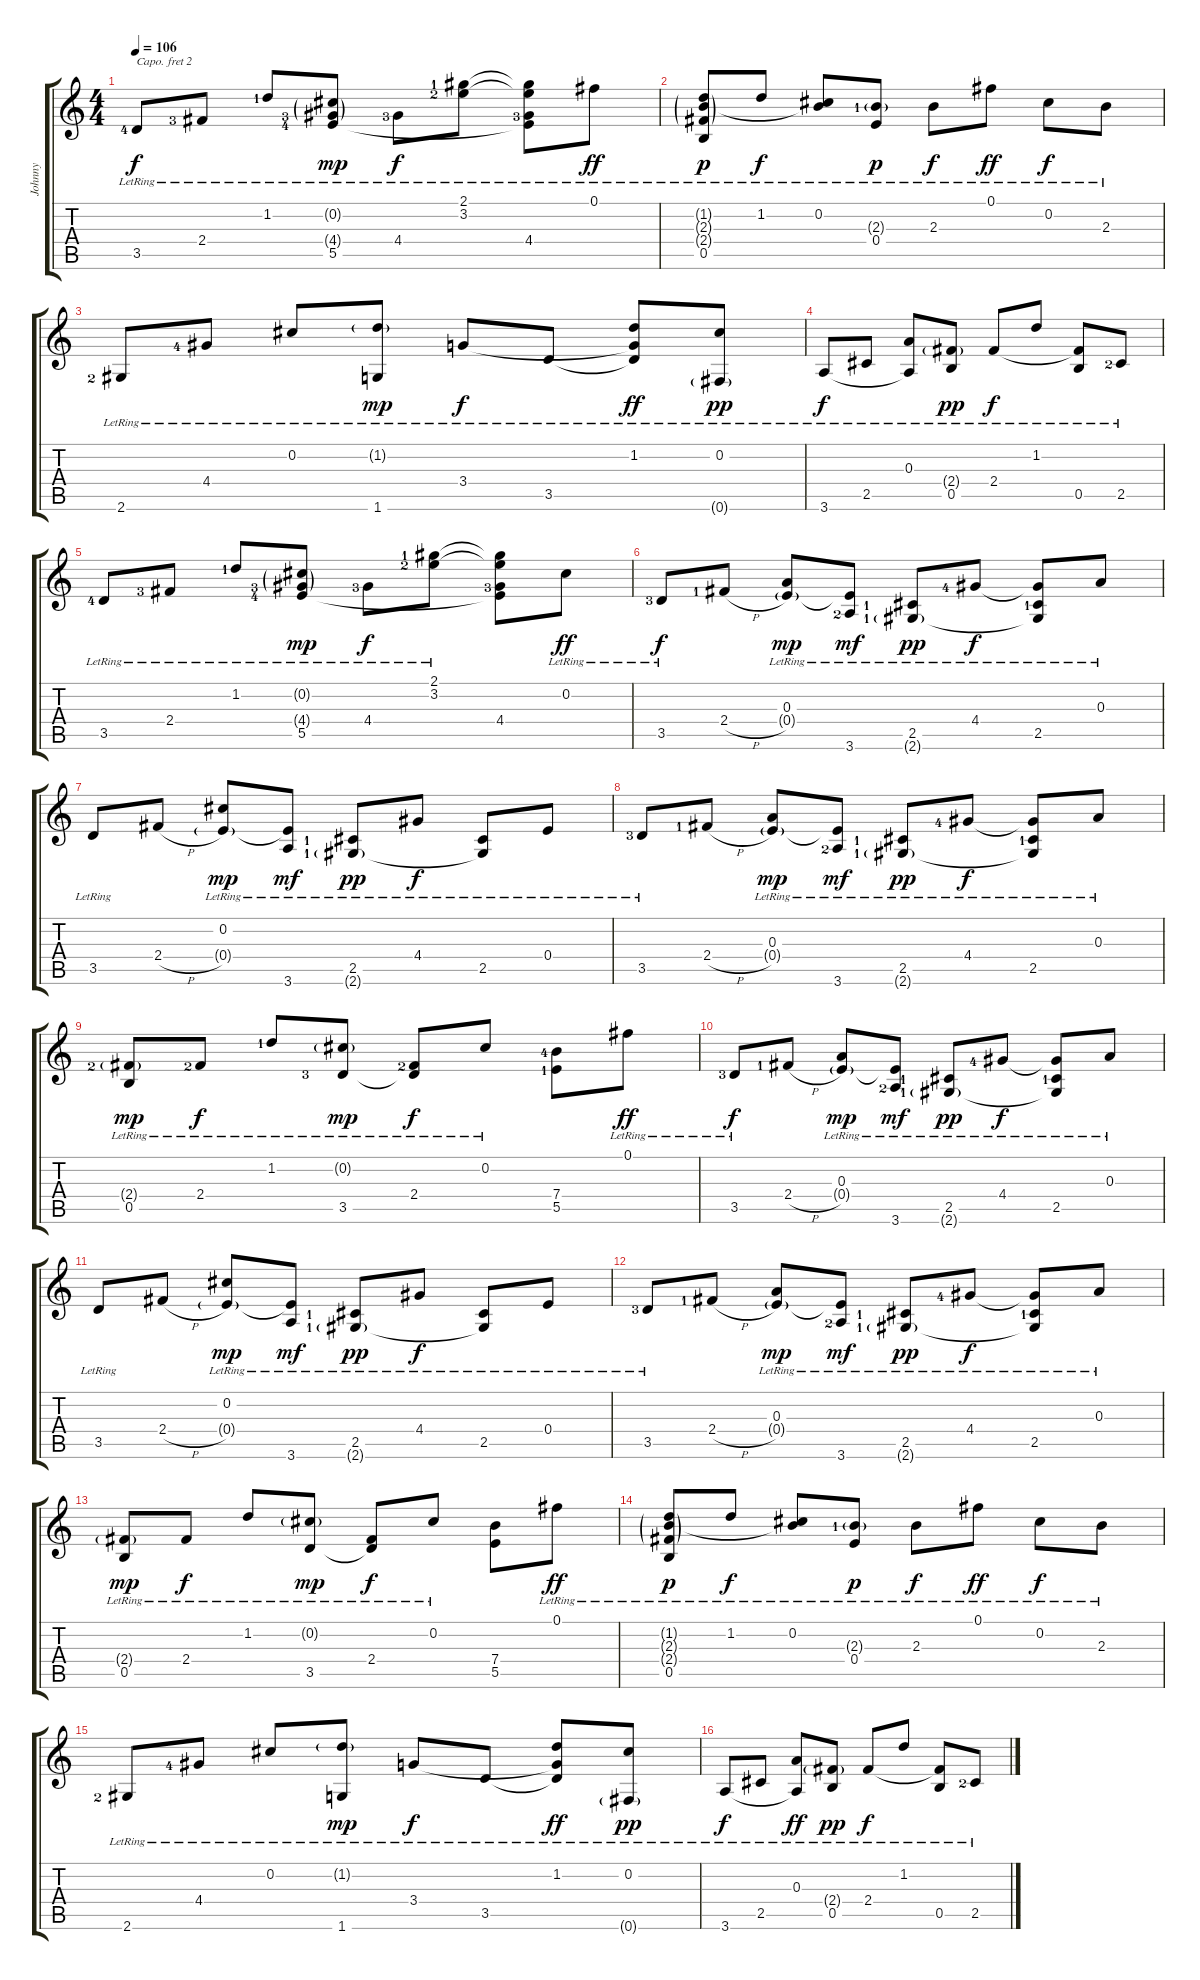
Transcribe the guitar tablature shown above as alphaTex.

\track ("Johnny" "Johnny") {instrument electricguitarclean}
\staff {score tabs}
\capo 2
\tuning (E4 B3 G3 D3 A2 E2) {hide}
\ts (4 4)
\tempo 106
\clef g2
\ks c
3.5{lr lf 5}.8{dy f} 2.4{lr lf 4}.8 1.2{lr lf 2}.8 (0.2{g lr} 4.4{g lr lf 4} 5.5{lr lf 5}).8{dy mp} 4.4{lr lf 4}.8{dy f} (2.1{lr lf 2} 3.2{lr lf 3}).8 (2.1{t} 3.2{t} 4.4{lr lf 4} 5.5{t}).8 0.1{lr}.8{dy ff} |
(1.2{g lr} 2.3{g lr} 2.4{g lr} 0.5{lr}).8{dy p} 1.2{lr}.8{dy f} (0.2{lr} 2.3{t}).8 (2.3{g lr lf 2} 0.4{lr}).8{dy p} 2.3{lr}.8{dy f} 0.1{lr}.8{dy ff} 0.2{lr}.8{dy f} 2.3{lr}.8 |
2.6{lr lf 3}.8 4.4{lr lf 5}.8 0.2{lr}.8 (1.2{g lr} 1.6{lr}).8{dy mp} 3.4{lr}.8{dy f} 3.5{lr}.8 (1.2{lr} 3.4{t} 3.5{t}).8{dy ff} (0.2{lr} 0.6{g lr}).8{dy pp} |
3.6{lr}.8{dy f} 2.5{lr}.8 (0.3{lr} 3.6{t}).8 (2.4{g lr} 0.5{lr}).8{dy pp} 2.4{lr}.8{dy f} 1.2{lr}.8 (2.4{t} 0.5{lr}).8 2.5{lr lf 3}.8 |
3.5{lr lf 5}.8 2.4{lr lf 4}.8 1.2{lr lf 2}.8 (0.2{g lr} 4.4{g lr lf 4} 5.5{lr lf 5}).8{dy mp} 4.4{lr lf 4}.8{dy f} (2.1{lr lf 2} 3.2{lr lf 3}).8 (2.1{t} 3.2{t} 4.4{lf 4} 5.5{t}).8 0.2{lr}.8{dy ff} |
3.5{lr lf 4}.8{dy f} 2.4{h lf 2}.8 (0.3{lr} 0.4{g}).8{dy mp} (0.4{t} 3.6{lr lf 3}).8{dy mf} (2.5{lr lf 2} 2.6{g lf 2}).8{dy pp} 4.4{lr lf 5}.8{dy f} (4.4{t} 2.5{lr lf 2} 2.6{t}).8 0.3{lr}.8 |
3.5{lr}.8 2.4{h}.8 (0.2{lr} 0.4{g}).8{dy mp} (0.4{t} 3.6{lr}).8{dy mf} (2.5{lr lf 2} 2.6{g lf 2}).8{dy pp} 4.4{lr}.8{dy f} (2.5{lr} 2.6{t}).8 0.4{lr}.8 |
3.5{lr lf 4}.8 2.4{h lf 2}.8 (0.3{lr} 0.4{g}).8{dy mp} (0.4{t} 3.6{lr lf 3}).8{dy mf} (2.5{lr lf 2} 2.6{g lf 2}).8{dy pp} 4.4{lr lf 5}.8{dy f} (4.4{t} 2.5{lr lf 2} 2.6{t}).8 0.3{lr}.8 |
(2.4{g lr lf 3} 0.5{lr}).8{dy mp} 2.4{lr lf 3}.8{dy f} 1.2{lr lf 2}.8 (0.2{g lr} 3.5{lr lf 4}).8{dy mp} (2.4{lr lf 3} 3.5{t}).8{dy f} 0.2{lr}.8 (7.4{lf 5} 5.5{lf 2}).8 0.1{lr}.8{dy ff} |
3.5{lr lf 4}.8{dy f} 2.4{h lf 2}.8 (0.3{lr} 0.4{g}).8{dy mp} (0.4{t} 3.6{lr lf 3}).8{dy mf} (2.5{lr lf 2} 2.6{g lf 2}).8{dy pp} 4.4{lr lf 5}.8{dy f} (4.4{t} 2.5{lr lf 2} 2.6{t}).8 0.3{lr}.8 |
3.5{lr}.8 2.4{h}.8 (0.2{lr} 0.4{g}).8{dy mp} (0.4{t} 3.6{lr}).8{dy mf} (2.5{lr lf 2} 2.6{g lf 2}).8{dy pp} 4.4{lr}.8{dy f} (2.5{lr} 2.6{t}).8 0.4{lr}.8 |
3.5{lr lf 4}.8 2.4{h lf 2}.8 (0.3{lr} 0.4{g}).8{dy mp} (0.4{t} 3.6{lr lf 3}).8{dy mf} (2.5{lr lf 2} 2.6{g lf 2}).8{dy pp} 4.4{lr lf 5}.8{dy f} (4.4{t} 2.5{lr lf 2} 2.6{t}).8 0.3{lr}.8 |
(2.4{g lr} 0.5{lr}).8{dy mp} 2.4{lr}.8{dy f} 1.2{lr}.8 (0.2{g lr} 3.5{lr}).8{dy mp} (2.4{lr} 3.5{t}).8{dy f} 0.2{lr}.8 (7.4 5.5).8 0.1{lr}.8{dy ff} |
(1.2{g lr} 2.3{g lr} 2.4{g lr} 0.5{lr}).8{dy p} 1.2{lr}.8{dy f} (0.2{lr} 2.3{t}).8 (2.3{g lr lf 2} 0.4{lr}).8{dy p} 2.3{lr}.8{dy f} 0.1{lr}.8{dy ff} 0.2{lr}.8{dy f} 2.3{lr}.8 |
2.6{lr lf 3}.8 4.4{lr lf 5}.8 0.2{lr}.8 (1.2{g lr} 1.6{lr}).8{dy mp} 3.4{lr}.8{dy f} 3.5{lr}.8 (1.2{lr} 3.4{t} 3.5{t}).8{dy ff} (0.2{lr} 0.6{g lr}).8{dy pp} |
3.6{lr}.8{dy f} 2.5{lr}.8 (0.3{lr} 3.6{t}).8{dy ff} (2.4{g lr} 0.5{lr}).8{dy pp} 2.4{lr}.8{dy f} 1.2{lr}.8 (2.4{t} 0.5{lr}).8 2.5{lr lf 3}.8
